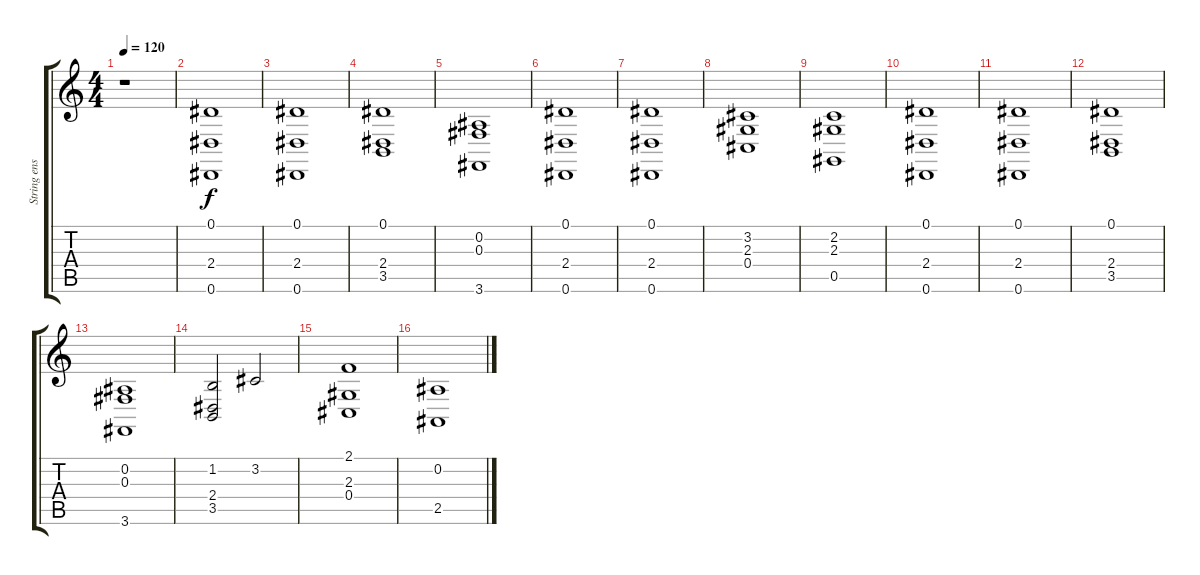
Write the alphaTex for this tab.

\track ("String ensemble" "String ens") {instrument stringensemble1}
\staff {score tabs}
\tuning (Eb4 Bb3 Gb3 Db3 Ab2 Eb2) {hide}
\ts (4 4)
\tempo 120
\clef g2
\ks c
r.1{dy f instrument stringensemble1} |
(0.1 2.4 0.6).1 |
(0.1 2.4 0.6).1 |
(0.1 2.4 3.5).1 |
(0.2 0.3 3.6).1 |
(0.1 2.4 0.6).1 |
(0.1 2.4 0.6).1 |
(3.2 2.3 0.4).1 |
(2.2 2.3 0.5).1 |
(0.1 2.4 0.6).1 |
(0.1 2.4 0.6).1 |
(0.1 2.4 3.5).1 |
(0.2 0.3 3.6).1 |
(1.2 2.4 3.5).2 3.2.2 |
(2.1 2.3 0.4).1 |
(0.2 2.5).1
